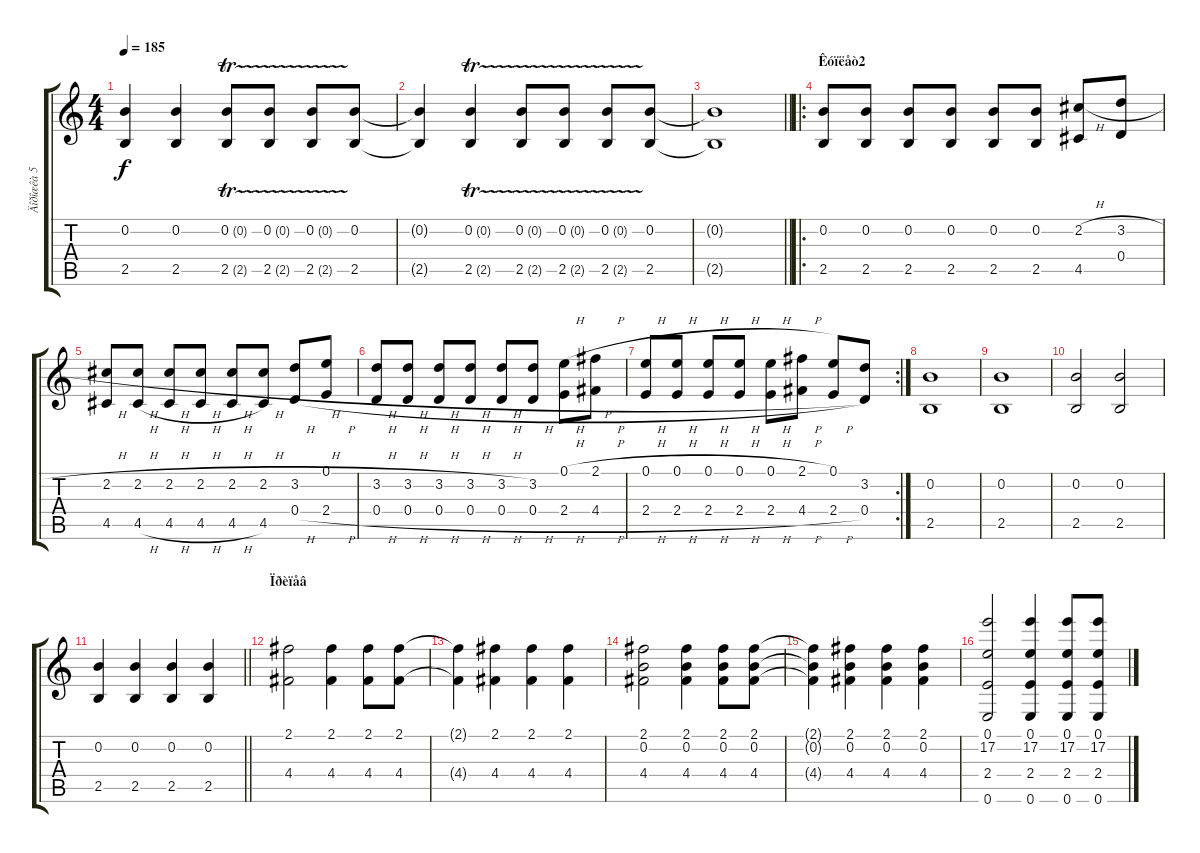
\track ("Äîðîæêà 5" "Äîðîæêà 5") {instrument electricguitarclean}
\staff {score tabs}
\tuning (E4 B3 G3 D3 A2 E2) {hide}
\ts (4 4)
\tempo 185
\clef g2
\ks c
(0.2 2.5).4{dy f} (0.2 2.5).4 (0.2{tr (0 32)} 2.5{tr (2 32)}).8 (0.2{tr (0 32)} 2.5{tr (2 32)}).8 (0.2{tr (0 32)} 2.5{tr (2 32)}).8 (0.2 2.5).8 |
(0.2{t} 2.5{t}).4 (0.2{tr (0 32)} 2.5{tr (2 32)}).4 (0.2{tr (0 32)} 2.5{tr (2 32)}).8 (0.2{tr (0 32)} 2.5{tr (2 32)}).8 (0.2{tr (0 32)} 2.5{tr (2 32)}).8 (0.2 2.5).8 |
\barLineRight lightlight
(0.2{t} 2.5{t}).1 |
\ro
\section ("" "Êóïëåò2")
(0.2 2.5).8 (0.2 2.5).8 (0.2 2.5).8 (0.2 2.5).8 (0.2 2.5).8 (0.2 2.5).8 (2.2{h} 4.5).8 (3.2{h} 0.4).8 |
(2.2{h} 4.5).8 (2.2{h} 4.5{h}).8 (2.2{h} 4.5{h}).8 (2.2{h} 4.5{h}).8 (2.2{h} 4.5{h}).8 (2.2{h} 4.5).8 (3.2{h} 0.4{h}).8 (0.1 2.4{h}).8 |
(3.2{h} 0.4{h}).8 (3.2{h} 0.4{h}).8 (3.2{h} 0.4{h}).8 (3.2{h} 0.4{h}).8 (3.2{h} 0.4{h}).8 (3.2 0.4{h}).8 (0.1{h} 2.4{h}).8 (2.1{h} 4.4{h}).8 |
\rc 2
(0.1{h} 2.4{h}).8 (0.1{h} 2.4{h}).8 (0.1{h} 2.4{h}).8 (0.1{h} 2.4{h}).8 (0.1{h} 2.4{h}).8 (2.1{h} 4.4{h}).8 (0.1 2.4{h}).8 (3.2 0.4).8 |
(0.2 2.5).1 |
(0.2 2.5).1 |
(0.2 2.5).2 (0.2 2.5).2 |
\barLineRight lightlight
(0.2 2.5).4 (0.2 2.5).4 (0.2 2.5).4 (0.2 2.5).4 |
\section ("" "Ïðèïåâ")
(2.1 4.4).2 (2.1 4.4).4 (2.1 4.4).8 (2.1 4.4).8 |
(2.1{t} 4.4{t}).4 (2.1 4.4).4 (2.1 4.4).4 (2.1 4.4).4 |
(2.1 0.2 4.4).2 (2.1 0.2 4.4).4 (2.1 0.2 4.4).8 (2.1 0.2 4.4).8 |
(2.1{t} 0.2{t} 4.4{t}).4 (2.1 0.2 4.4).4 (2.1 0.2 4.4).4 (2.1 0.2 4.4).4 |
(0.1 17.2 2.4 0.6).2 (0.1 17.2 2.4 0.6).4 (0.1 17.2 2.4 0.6).8 (0.1 17.2 2.4 0.6).8
